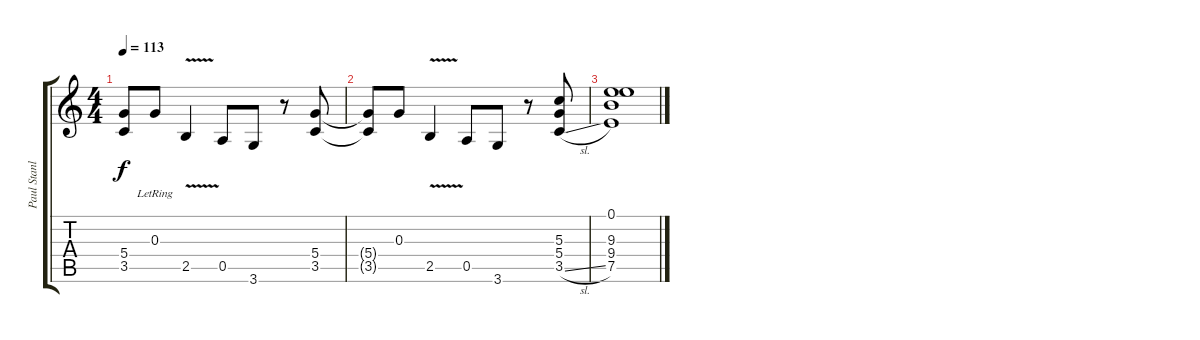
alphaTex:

\track ("Paul Stanley" "Paul Stanl") {instrument acousticguitarsteel}
\staff {score tabs}
\tuning (E4 B3 G3 D3 A2 E2) {hide}
\ts (4 4)
\tempo 113
\clef g2
\ks c
(5.4{t} 3.5{t}).8{dy f} 0.3{lr}.8 2.5{v}.4 0.5.8 3.6.8 r.8 (5.4 3.5).8 |
(5.4{t} 3.5{t}).8 0.3.8 2.5{v}.4 0.5.8 3.6.8 r.8 (5.3 5.4 3.5{sl}).8 |
(0.1 9.3 9.4 7.5).1
